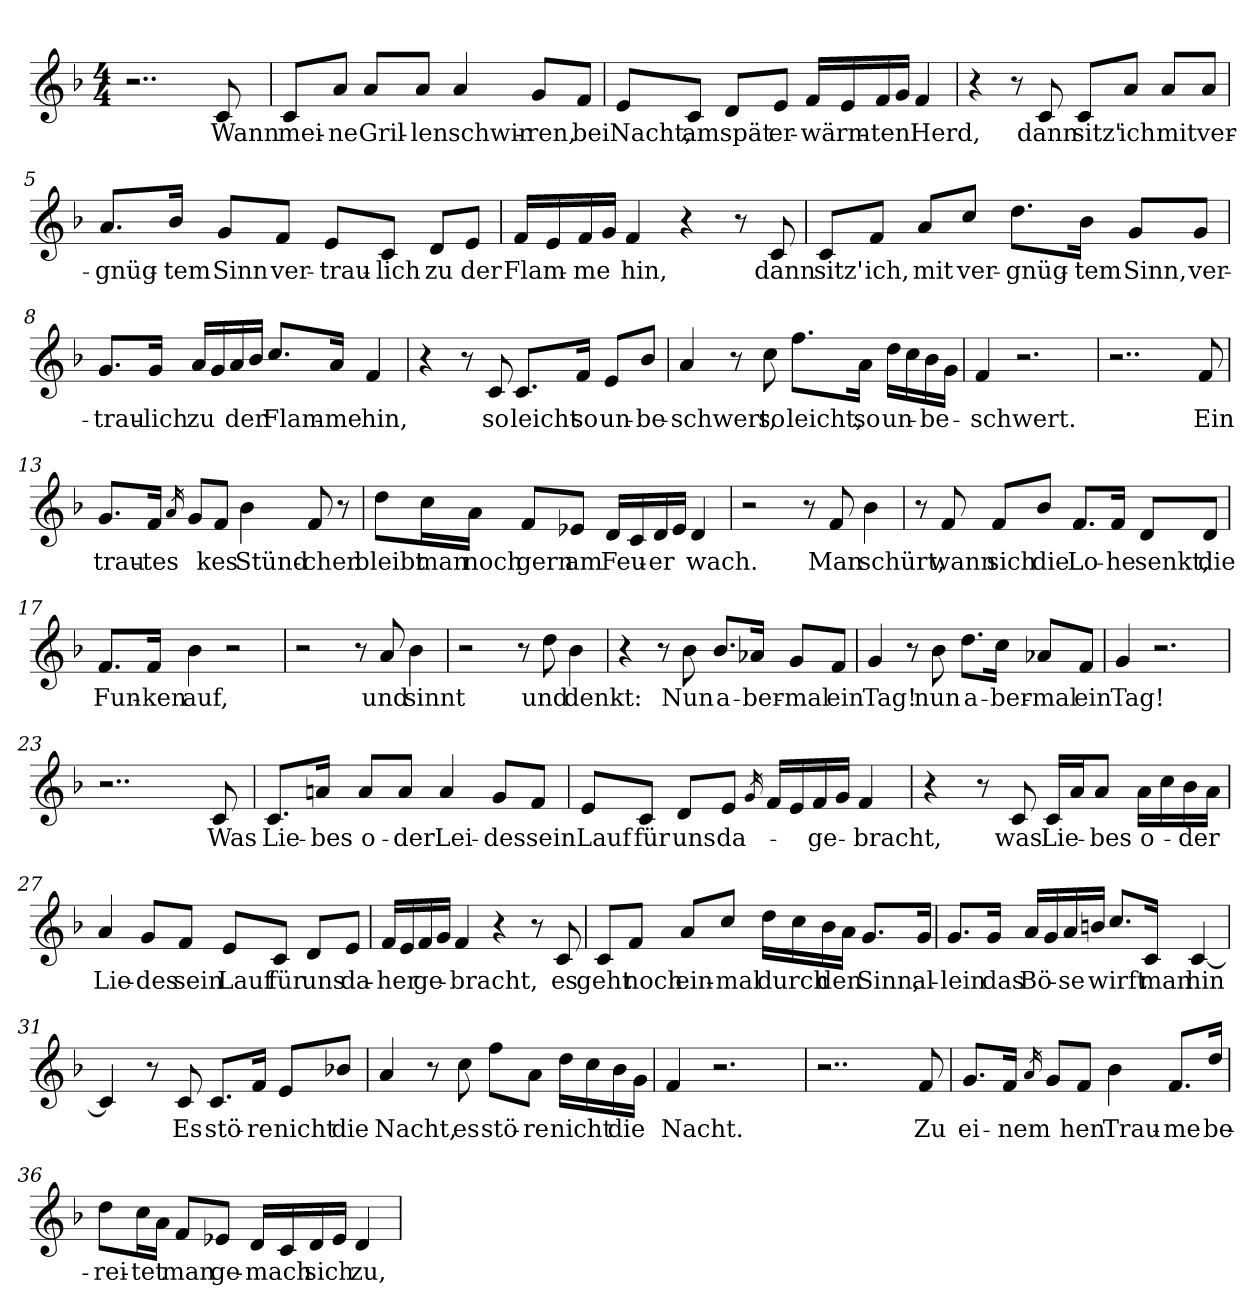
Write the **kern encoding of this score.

**kern	**text
*part1	*part1
*staff1	*staff1
*clefG2	*
*k[b-]	*
*M4/4	*
=1	=1
2..r	.
!	!LO:LY:b
8c/	Wann
=2	=2
!	!LO:LY:b
8c/L	mei-
!	!LO:LY:b
8a/J	-ne
!	!LO:LY:b
8a/L	Gril-
!	!LO:LY:b
8a/J	-len
!	!LO:LY:b
4a/	schwir-
!	!LO:LY:b
8g/L	-ren,
!	!LO:LY:b
8f/J	bei
=3	=3
!	!LO:LY:b
8e/L	Nacht,
!	!LO:LY:b
8c/J	am
!	!LO:LY:b
8d/L	spät
!	!LO:LY:b
8e/J	er-
!	!LO:LY:b
16f/LL	-wärm-
16e/	.
!	!LO:LY:b
16f/	-ten
16g/JJ	.
!	!LO:LY:b
4f/	Herd,
=4	=4
4r	.
8r	.
!	!LO:LY:b
8c/	dann
!	!LO:LY:b
8c/L	sitz'
!	!LO:LY:b
8a/J	ich
!	!LO:LY:b
8a/L	mit
!	!LO:LY:b
8a/J	ver-
!!LO:LB:g=z
=5	=5
!	!LO:LY:b
8.a/L	-gnüg-
!	!LO:LY:b
16b-/Jk	-tem
!	!LO:LY:b
8g/L	Sinn
!	!LO:LY:b
8f/J	ver-
!	!LO:LY:b
8e/L	-trau-
!	!LO:LY:b
8c/J	-lich
!	!LO:LY:b
8d/L	zu
!	!LO:LY:b
8e/J	der
=6	=6
!	!LO:LY:b
16f/LL	Flam-
16e/	.
!	!LO:LY:b
16f/	-me
16g/JJ	.
!	!LO:LY:b
4f/	hin,
4r	.
8r	.
!	!LO:LY:b
8c/	dann
=7	=7
!	!LO:LY:b
8c/L	sitz'
!	!LO:LY:b
8f/J	ich,
!	!LO:LY:b
8a/L	mit
!	!LO:LY:b
8cc/J	ver-
!	!LO:LY:b
8.dd\L	gnüg-
!	!LO:LY:b
16b-\Jk	-tem
!	!LO:LY:b
8g/L	Sinn,
!	!LO:LY:b
8g/J	ver-
!!LO:LB:g=z
=8	=8
!	!LO:LY:b
8.g/L	-trau-
!	!LO:LY:b
16g/Jk	-lich
!	!LO:LY:b
16a/LL	zu
16g/	.
!	!LO:LY:b
16a/	der
16b-/JJ	.
!	!LO:LY:b
8.cc/L	Flam-
!	!LO:LY:b
16a/Jk	-me
!	!LO:LY:b
4f/	hin,
=9	=9
4r	.
8r	.
!	!LO:LY:b
8c/	so
!	!LO:LY:b
8.c/L	leicht
!	!LO:LY:b
16f/Jk	so
!	!LO:LY:b
8e/L	un-
!	!LO:LY:b
8b-/J	-be-
=10	=10
!	!LO:LY:b
4a/	-schwert,
8r	.
!	!LO:LY:b
8cc\	so
!	!LO:LY:b
8.ff\L	leicht,
!	!LO:LY:b
16a\Jk	so
!	!LO:LY:b
16dd\LL	un-
16cc\	.
!	!LO:LY:b
16b-\	-be-
16g\JJ	.
=11	=11
!	!LO:LY:b
4f/	-schwert.
2.r	.
=12	=12
2..r	.
!	!LO:LY:b
8f/	Ein
!!LO:LB:g=z
=13	=13
!	!LO:LY:b
8.g/L	trau-
!	!LO:LY:b
16f/Jk	-tes
16qa/	.
8g/L	.
!	!LO:LY:b
8f/J	-kes
!	!LO:LY:b
4b-\	Stünd-
!	!LO:LY:b
8f/	-chen
8r	.
=14	=14
!	!LO:LY:b
8dd\L	bleibt
!	!LO:LY:b
16cc\L	man
!	!LO:LY:b
16a\JJ	noch
!	!LO:LY:b
8f/L	gern
!	!LO:LY:b
8e-X/J	am
!	!LO:LY:b
16d/LL	Feu-
16c/	.
!	!LO:LY:b
16d/	-er
16e-/JJ	.
!	!LO:LY:b
4d/	wach.
=15	=15
2r	.
8r	.
!	!LO:LY:b
8f/	Man
!	!LO:LY:b
4b-\	schürt,
=16	=16
8r	.
!	!LO:LY:b
8f/	wann
!	!LO:LY:b
8f/L	sich
!	!LO:LY:b
8b-/J	die
!	!LO:LY:b
8.f/L	Lo-
!	!LO:LY:b
16f/Jk	-he
!	!LO:LY:b
8d/L	senkt,
!	!LO:LY:b
8d/J	die
!!LO:LB:g=z
=17	=17
!	!LO:LY:b
8.f/L	Fun-
!	!LO:LY:b
16f/Jk	-ken
!	!LO:LY:b
4b-\	auf,
2r	.
=18	=18
2r	.
8r	.
!	!LO:LY:b
8a/	und
!	!LO:LY:b
4b-\	sinnt
=19	=19
2r	.
8r	.
!	!LO:LY:b
8dd\	und
!	!LO:LY:b
4b-\	denkt:
=20	=20
4r	.
8r	.
!	!LO:LY:b
8b-\	Nun
!	!LO:LY:b
8.b-/L	a-
!	!LO:LY:b
16a-X/Jk	-ber-
!	!LO:LY:b
8g/L	-mal
!	!LO:LY:b
8f/J	ein
=21	=21
!	!LO:LY:b
4g/	Tag!
8r	.
!	!LO:LY:b
8b-\	nun
!	!LO:LY:b
8.dd\L	a-
!	!LO:LY:b
16cc\Jk	-ber-
!	!LO:LY:b
8a-X/L	-mal
!	!LO:LY:b
8f/J	ein
=22	=22
!	!LO:LY:b
4g/	Tag!
2.r	.
=23	=23
2..r	.
!	!LO:LY:b
8c/	Was
!!LO:LB:g=z
=24	=24
!	!LO:LY:b
8.c/L	Lie-
!	!LO:LY:b
16an/Jk	-bes
!	!LO:LY:b
8a/L	o-
!	!LO:LY:b
8a/J	-der
!	!LO:LY:b
4a/	Lei-
!	!LO:LY:b
8g/L	-des
!	!LO:LY:b
8f/J	sein
=25	=25
!	!LO:LY:b
8e/L	Lauf
!	!LO:LY:b
8c/J	für
!	!LO:LY:b
8d/L	uns
!	!LO:LY:b
8e/J	da-
16qg/	.
16f/LL	.
16e/	.
!	!LO:LY:b
16f/	ge-
16g/JJ	.
!	!LO:LY:b
4f/	-bracht,
=26	=26
4r	.
8r	.
!	!LO:LY:b
8c/	was
!	!LO:LY:b
16c/LL	Lie-
16a/J	.
!	!LO:LY:b
8a/J	-bes
!	!LO:LY:b
16a\LL	o-
16cc\	.
!	!LO:LY:b
16b-\	-der
16a\JJ	.
=27	=27
!	!LO:LY:b
4a/	Lie-
!	!LO:LY:b
8g/L	-des
!	!LO:LY:b
8f/J	sein
!	!LO:LY:b
8e/L	Lauf
!	!LO:LY:b
8c/J	für
!	!LO:LY:b
8d/L	uns
!	!LO:LY:b
8e/J	da-
!!LO:LB:g=z
=28	=28
!	!LO:LY:b
16f/LL	-her
16e/	.
!	!LO:LY:b
16f/	ge-
16g/JJ	.
!	!LO:LY:b
4f/	-bracht,
4r	.
8r	.
!	!LO:LY:b
8c/	es
=29	=29
!	!LO:LY:b
8c/L	geht
!	!LO:LY:b
8f/J	noch
!	!LO:LY:b
8a/L	ein-
!	!LO:LY:b
8cc/J	-mal
!	!LO:LY:b
16dd\LL	durch
16cc\	.
!	!LO:LY:b
16b-\	den
16a\JJ	.
!	!LO:LY:b
8.g/L	Sinn,
!	!LO:LY:b
16g/Jk	al-
=30	=30
!	!LO:LY:b
8.g/L	-lein
!	!LO:LY:b
16g/Jk	das
!	!LO:LY:b
16a/LL	Bö-
16g/	.
!	!LO:LY:b
16a/	-se
16bn/JJ	.
!	!LO:LY:b
8.cc/L	wirft
!	!LO:LY:b
16c/Jk	man
!	!LO:LY:b
[4c/	hin
=31	=31
4c/]	.
8r	.
!	!LO:LY:b
8c/	Es
!	!LO:LY:b
8.c/L	stö-
!	!LO:LY:b
16f/Jk	-re
!	!LO:LY:b
8e/L	nicht
!	!LO:LY:b
8b-X/J	die
!!LO:LB:g=z
=32	=32
!	!LO:LY:b
4a/	Nacht,
8r	.
!	!LO:LY:b
8cc\	es
!	!LO:LY:b
8ff\L	stö-
!	!LO:LY:b
8a\J	-re
!	!LO:LY:b
16dd\LL	nicht
16cc\	.
!	!LO:LY:b
16b-\	die
16g\JJ	.
=33	=33
!	!LO:LY:b
4f/	Nacht.
2.r	.
=34	=34
2..r	.
!	!LO:LY:b
8f/	Zu
=35	=35
!	!LO:LY:b
8.g/L	ei-
!	!LO:LY:b
16f/Jk	-nem
16qa/	.
8g/L	.
!	!LO:LY:b
8f/J	-hen
!	!LO:LY:b
4b-\	Trau-
!	!LO:LY:b
8.f/L	-me
!	!LO:LY:b
16dd/Jk	be-
=36	=36
!	!LO:LY:b
8dd\L	-rei-
!	!LO:LY:b
16cc\L	-tet
16a\JJ	.
!	!LO:LY:b
8f/L	man
!	!LO:LY:b
8e-X/J	ge-
!	!LO:LY:b
16d/LL	-mach
16c/	.
!	!LO:LY:b
16d/	sich
16e-/JJ	.
!	!LO:LY:b
4d/	zu,
=	=
*-	*-
